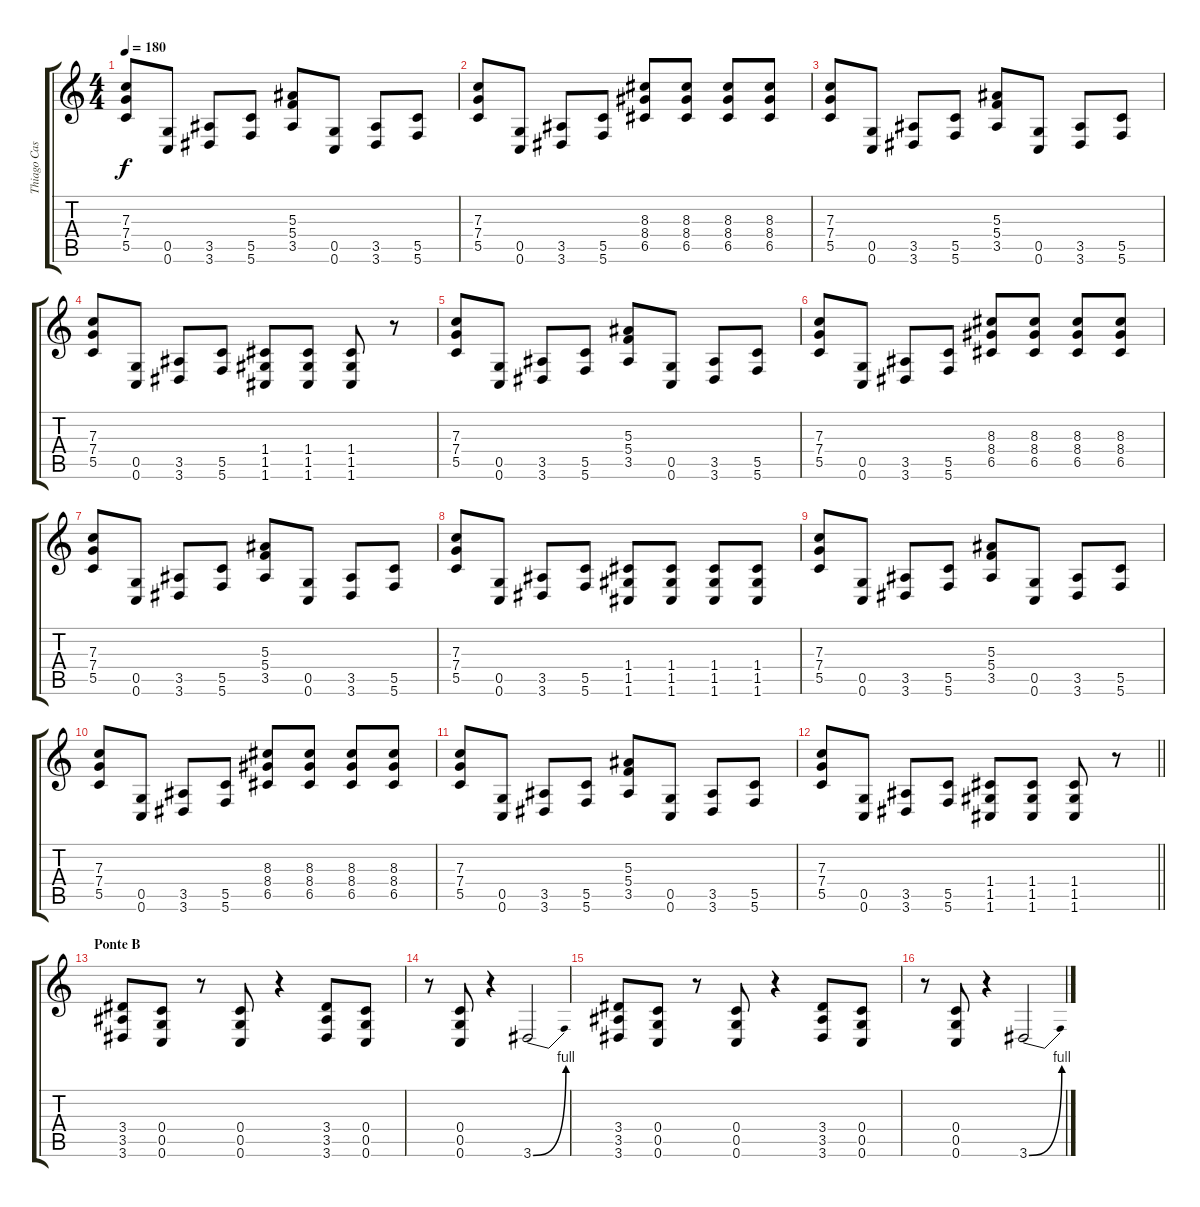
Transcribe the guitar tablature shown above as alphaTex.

\track ("Thiago Castro" "Thiago Cas") {instrument distortionguitar}
\staff {score tabs}
\tuning (D4 A3 F3 C3 G2 C2) {hide}
\ts (4 4)
\tempo 180
\clef g2
\ks c
(7.3 7.4 5.5).8{dy f} (0.5 0.6).8 (3.5 3.6).8 (5.5 5.6).8 (5.3 5.4 3.5).8 (0.5 0.6).8 (3.5 3.6).8 (5.5 5.6).8 |
(7.3 7.4 5.5).8 (0.5 0.6).8 (3.5 3.6).8 (5.5 5.6).8 (8.3 8.4 6.5).8 (8.3 8.4 6.5).8 (8.3 8.4 6.5).8 (8.3 8.4 6.5).8 |
(7.3 7.4 5.5).8 (0.5 0.6).8 (3.5 3.6).8 (5.5 5.6).8 (5.3 5.4 3.5).8 (0.5 0.6).8 (3.5 3.6).8 (5.5 5.6).8 |
(7.3 7.4 5.5).8 (0.5 0.6).8 (3.5 3.6).8 (5.5 5.6).8 (1.4 1.5 1.6).8 (1.4 1.5 1.6).8 (1.4 1.5 1.6).8 r.8 |
(7.3 7.4 5.5).8 (0.5 0.6).8 (3.5 3.6).8 (5.5 5.6).8 (5.3 5.4 3.5).8 (0.5 0.6).8 (3.5 3.6).8 (5.5 5.6).8 |
(7.3 7.4 5.5).8 (0.5 0.6).8 (3.5 3.6).8 (5.5 5.6).8 (8.3 8.4 6.5).8 (8.3 8.4 6.5).8 (8.3 8.4 6.5).8 (8.3 8.4 6.5).8 |
(7.3 7.4 5.5).8 (0.5 0.6).8 (3.5 3.6).8 (5.5 5.6).8 (5.3 5.4 3.5).8 (0.5 0.6).8 (3.5 3.6).8 (5.5 5.6).8 |
(7.3 7.4 5.5).8 (0.5 0.6).8 (3.5 3.6).8 (5.5 5.6).8 (1.4 1.5 1.6).8 (1.4 1.5 1.6).8 (1.4 1.5 1.6).8 (1.4 1.5 1.6).8 |
(7.3 7.4 5.5).8 (0.5 0.6).8 (3.5 3.6).8 (5.5 5.6).8 (5.3 5.4 3.5).8 (0.5 0.6).8 (3.5 3.6).8 (5.5 5.6).8 |
(7.3 7.4 5.5).8 (0.5 0.6).8 (3.5 3.6).8 (5.5 5.6).8 (8.3 8.4 6.5).8 (8.3 8.4 6.5).8 (8.3 8.4 6.5).8 (8.3 8.4 6.5).8 |
(7.3 7.4 5.5).8 (0.5 0.6).8 (3.5 3.6).8 (5.5 5.6).8 (5.3 5.4 3.5).8 (0.5 0.6).8 (3.5 3.6).8 (5.5 5.6).8 |
\barLineRight lightlight
(7.3 7.4 5.5).8 (0.5 0.6).8 (3.5 3.6).8 (5.5 5.6).8 (1.4 1.5 1.6).8 (1.4 1.5 1.6).8 (1.4 1.5 1.6).8 r.8 |
\section ("" "Ponte B")
(3.4 3.5 3.6).8 (0.4 0.5 0.6).8 r.8 (0.4 0.5 0.6).8 r.4 (3.4 3.5 3.6).8 (0.4 0.5 0.6).8 |
r.8 (0.4 0.5 0.6).8 r.4 3.6{be (bend 0 0 60 4)}.2 |
(3.4 3.5 3.6).8 (0.4 0.5 0.6).8 r.8 (0.4 0.5 0.6).8 r.4 (3.4 3.5 3.6).8 (0.4 0.5 0.6).8 |
r.8 (0.4 0.5 0.6).8 r.4 3.6{be (bend 0 0 60 4)}.2
